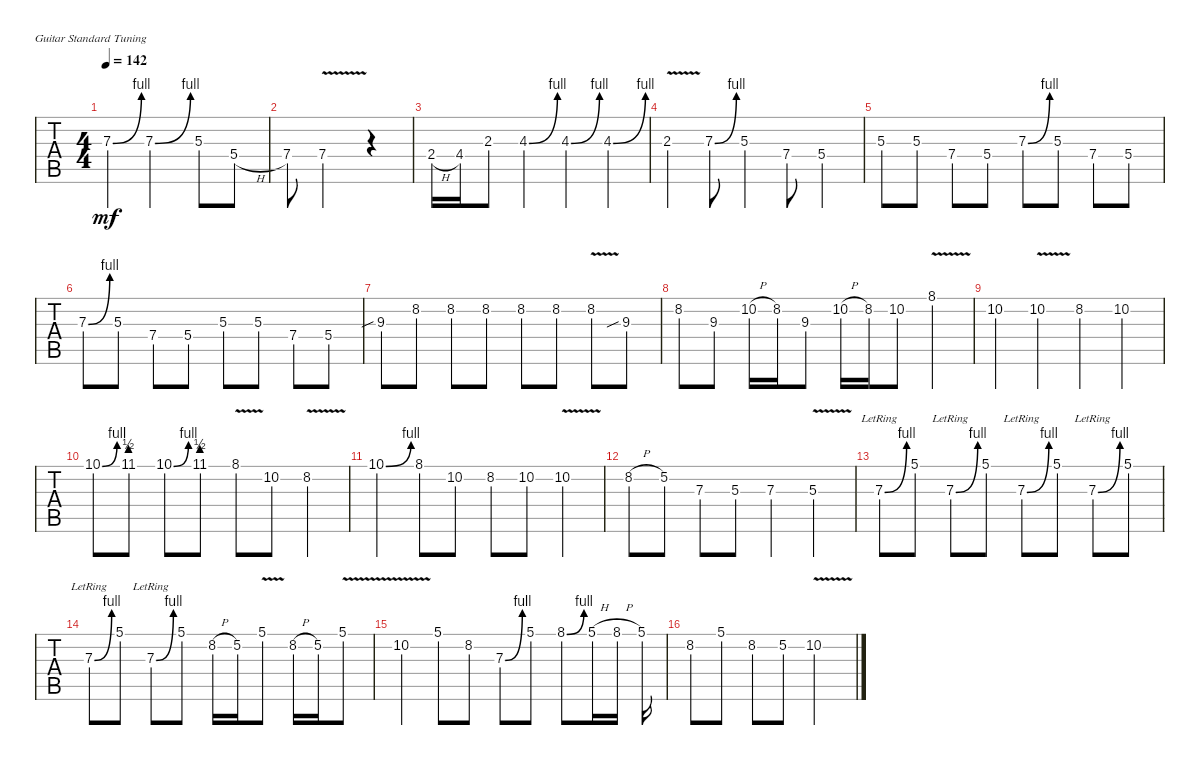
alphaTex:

\defaultSystemsLayout 4
\bracketExtendMode groupsimilarinstruments
\singleTrackTrackNamePolicy hidden
\multiTrackTrackNamePolicy hidden
\firstSystemTrackNameOrientation horizontal
\otherSystemsTrackNameOrientation horizontal
\chordDiagramsInScore
\track ("Electric Guitar" "E-Gt") {instrument overdrivenguitar}
\staff {tabs}
\tuning (E4 B3 G3 D3 A2 E2)
\ts (4 4)
\tempo 142
\clef g2
\ks c
7.3{be (bend 0 0 15 4)}.4{dy mf instrument overdrivenguitar} 7.3{be (bend 0 0 15 4)}.2 5.3.8 5.4{h}.8 |
7.4.8 7.4{v}.2 r.4 |
2.4{h}.16 4.4.16 2.3.8 4.3{be (bend 0 0 15 4)}.4 4.3{be (bend 0 0 15 4)}.4 4.3{be (bend 0 0 15 4)}.4 |
2.3{v}.4 7.3{be (bend 0 0 15 4)}.8 5.3.4 7.4.8 5.4.4 |
5.3.8 5.3.8 7.4.8 5.4.8 7.3{be (bend 0 0 15 4)}.8 5.3.8 7.4.8 5.4.8 |
7.3{be (bend 0 0 15 4)}.8 5.3.8 7.4.8 5.4.8 5.3.8 5.3.8 7.4.8 5.4.8 |
9.3{sib}.8 8.2.8 8.2.8 8.2.8 8.2.8 8.2.8 8.2{v}.8 9.3{sib}.8 |
8.2.8 9.3.8 10.2{h}.16 8.2.16 9.3.8 10.2{h}.16 8.2.16 10.2.8 8.1{v}.4 |
10.2.4 10.2{v}.4 8.2.4 10.2.4 |
10.1{be (bend 0 0 15 4)}.8 11.1{be (prebend 0 2 60 2)}.8 10.1{be (bend 0 0 15 4)}.8 11.1{be (prebend 0 2 60 2)}.8 8.1{v}.8 10.2.8 8.2{v}.4 |
10.1{be (bend 0 0 29.4 4)}.4 8.1.8 10.2.8 8.2.8 10.2.8 10.2{v}.4 |
8.2{h}.8 5.2.8 7.3.8 5.3.8 7.3.4 5.3{v}.4 |
7.3{be (bend 0 0 14.399999999999999 4) lr}.8 5.1.8 7.3{be (bend 0 0 14.399999999999999 4) lr}.8 5.1.8 7.3{be (bend 0 0 14.399999999999999 4) lr}.8 5.1.8 7.3{be (bend 0 0 14.399999999999999 4) lr}.8 5.1.8 |
7.3{be (bend 0 0 14.399999999999999 4) lr}.8 5.1.8 7.3{be (bend 0 0 14.399999999999999 4) lr}.8 5.1.8 8.2{h}.16 5.2.16 5.1{v}.8 8.2{h}.16 5.2.16 5.1{v}.8 |
10.2{v}.4 5.1.8 8.2.8 7.3{be (bend 0 0 15 4)}.8 5.1.8 8.1{be (bend 0 0 15 4)}.8 5.1{h}.16 8.1{h}.16 5.1.16 |
8.2.8 5.1.8 8.2.8 5.2.8 10.2{v}.2
